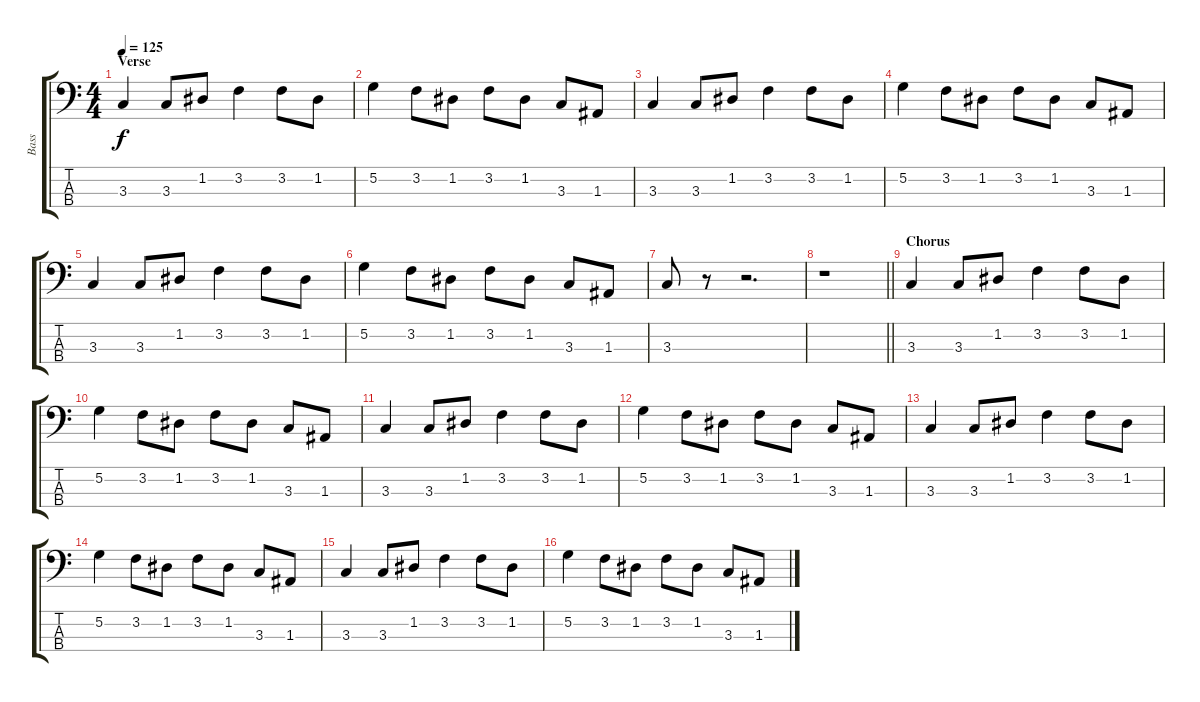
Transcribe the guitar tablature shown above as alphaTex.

\track ("Bass" "Bass") {instrument electricbassfinger}
\staff {score tabs}
\tuning (G2 D2 A1 E1) {hide}
\ts (4 4)
\section ("" "Verse")
\tempo 125
\clef f4
\ks c
3.3.4{dy f} 3.3.8 1.2.8 3.2.4 3.2.8 1.2.8 |
5.2.4 3.2.8 1.2.8 3.2.8 1.2.8 3.3.8 1.3.8 |
3.3.4 3.3.8 1.2.8 3.2.4 3.2.8 1.2.8 |
5.2.4 3.2.8 1.2.8 3.2.8 1.2.8 3.3.8 1.3.8 |
3.3.4 3.3.8 1.2.8 3.2.4 3.2.8 1.2.8 |
5.2.4 3.2.8 1.2.8 3.2.8 1.2.8 3.3.8 1.3.8 |
3.3.8 r.8 r.2{d} |
\barLineRight lightlight
r.1 |
\section ("" "Chorus")
3.3.4 3.3.8 1.2.8 3.2.4 3.2.8 1.2.8 |
5.2.4 3.2.8 1.2.8 3.2.8 1.2.8 3.3.8 1.3.8 |
3.3.4 3.3.8 1.2.8 3.2.4 3.2.8 1.2.8 |
5.2.4 3.2.8 1.2.8 3.2.8 1.2.8 3.3.8 1.3.8 |
3.3.4 3.3.8 1.2.8 3.2.4 3.2.8 1.2.8 |
5.2.4 3.2.8 1.2.8 3.2.8 1.2.8 3.3.8 1.3.8 |
3.3.4 3.3.8 1.2.8 3.2.4 3.2.8 1.2.8 |
5.2.4 3.2.8 1.2.8 3.2.8 1.2.8 3.3.8 1.3.8
